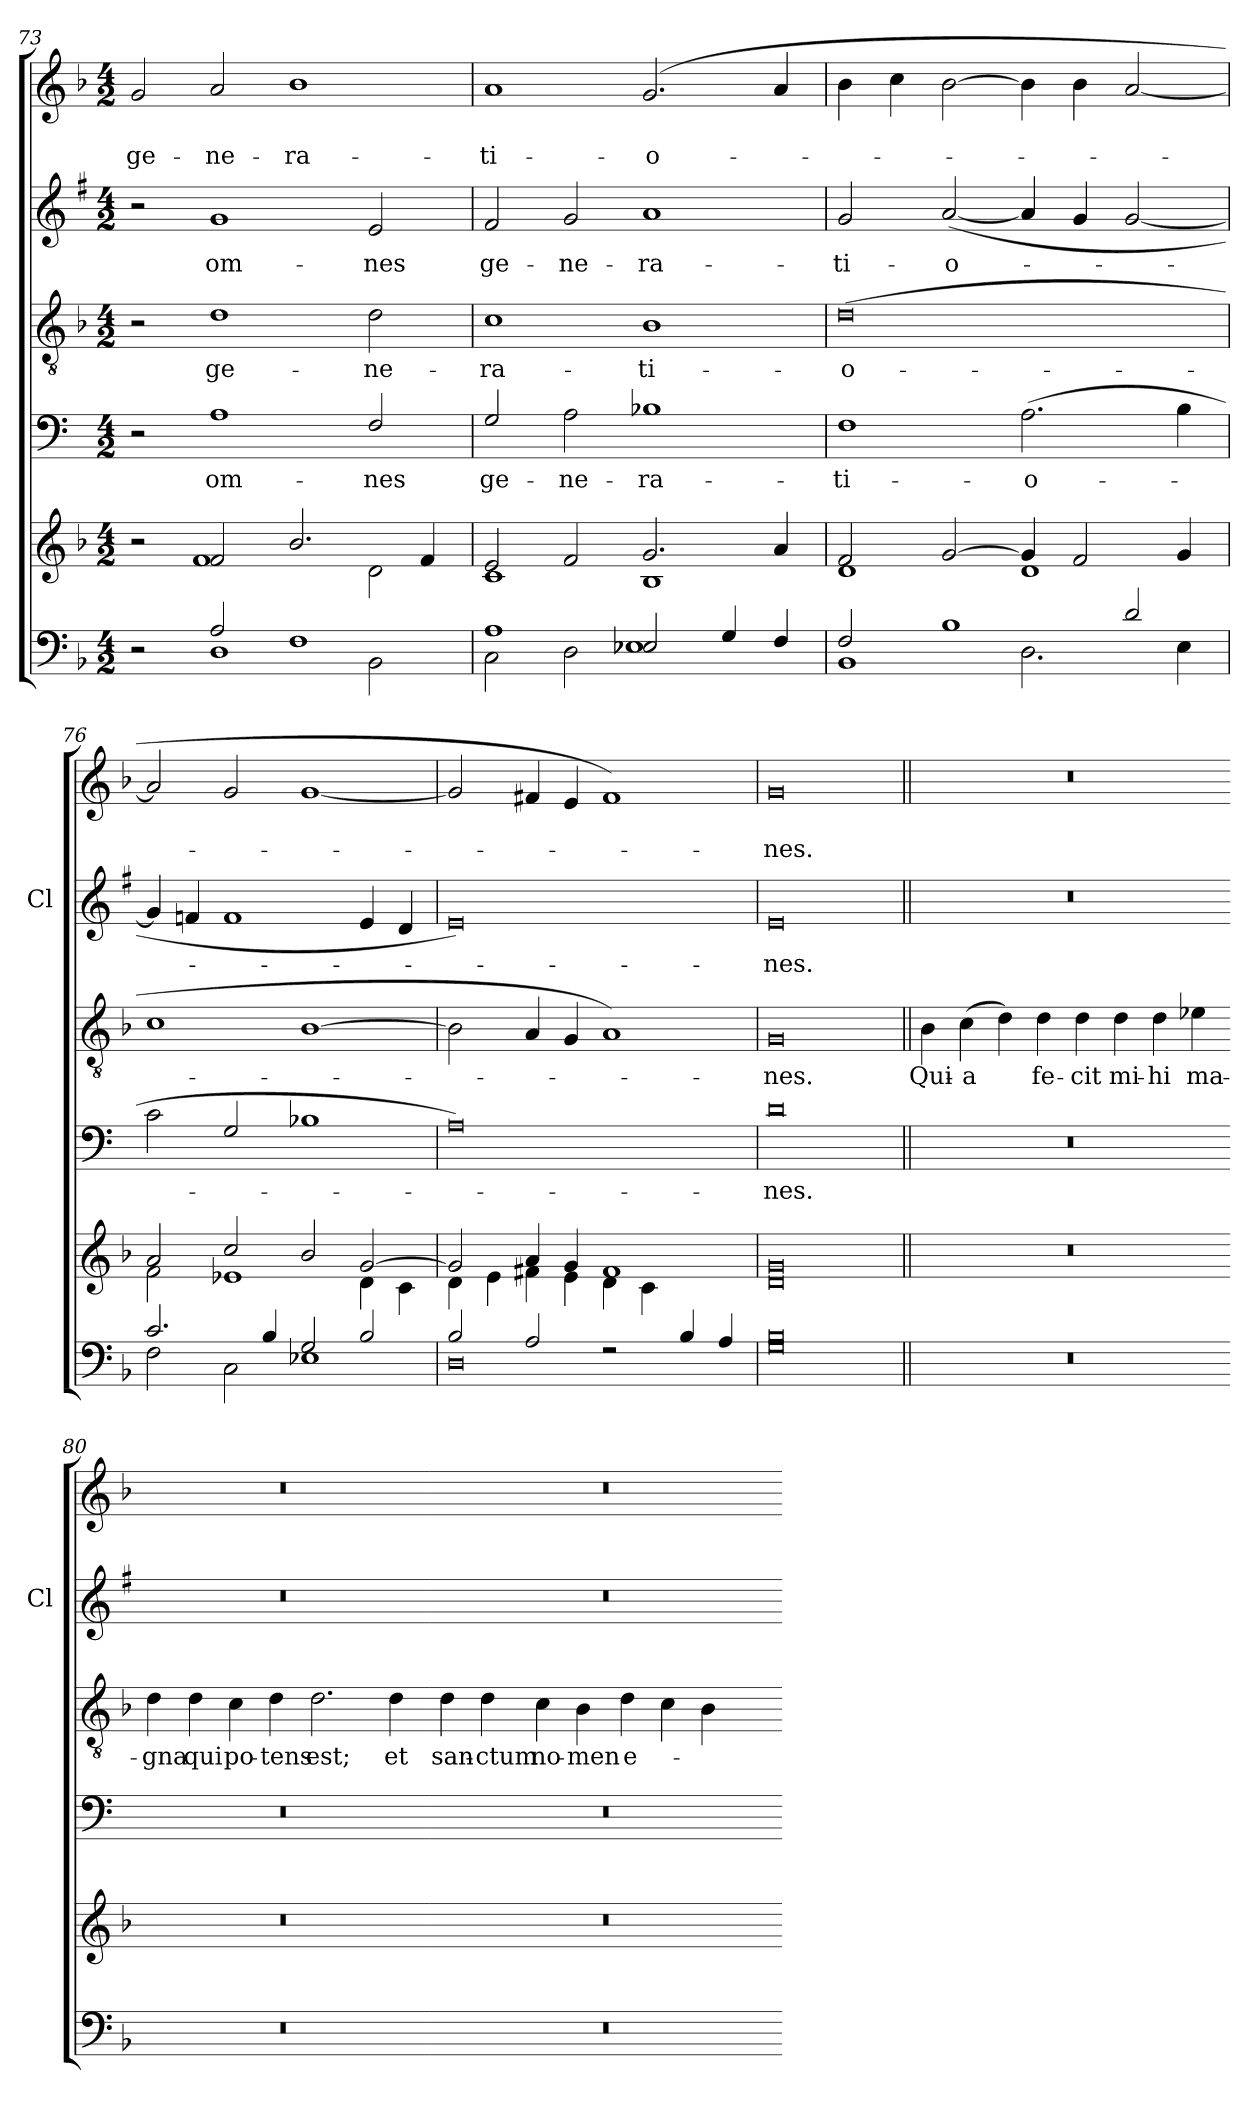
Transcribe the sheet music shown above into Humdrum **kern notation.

**kern	**kern	**kern	**text	**kern	**text	**kern	**text	**kern	**text	**text
*part5	*part5	*part4	*part4	*part3	*part3	*part2	*part2	*part1	*part1	*part1
*staff6	*staff5	*staff4	*staff4	*staff3	*staff3	*staff2	*staff2	*staff1	*staff1	*staff1
*	*	*	*	*	*	*I'Cl	*	*	*	*
*clefF4	*clefG2	*clefF4	*	*clefGv2	*	*clefG2	*	*clefG2	*	*
*	*	*ITrd4c7	*	*	*	*ITrd1c2	*	*	*	*
*k[b-]	*k[b-]	*k[b-]	*	*k[b-]	*	*k[b-]	*	*k[b-]	*	*
*F:	*F:	*F:	*	*F:	*	*F:	*	*F:	*	*
*M4/2	*M4/2	*M4/2	*	*M4/2	*	*M4/2	*	*M4/2	*	*
=73	=73	=73	=73	=73	=73	=73	=73	=73	=73	=73
*^	*^	*	*	*	*	*	*	*	*	*
!	!	!	!	!	!	!	!	!	!	!	!	!LO:LY:b
2ryy	2r	2r	2ryy	2r	.	2r	.	2r	.	2g/	.	ge-
!	!	!	!	!	!LO:LY:b	!	!LO:LY:b	!	!LO:LY:b	!	!	!LO:LY:b
2A/	1D	2f/	1f	1D	om-	1d	ge-	1f	om-	2a/	.	-ne-
!	!	!	!	!	!	!	!	!	!	!	!	!LO:LY:b
1F	.	2.b-/	.	.	.	.	.	.	.	1b-	.	-ra-
!	!	!	!	!	!LO:LY:b	!	!LO:LY:b	!	!LO:LY:b	!	!	!
.	2BB-\	.	2d\	2BB-/	-nes	2d\	-ne-	2d/	-nes	.	.	.
.	.	4f/	.	.	.	.	.	.	.	.	.	.
=74	=74	=74	=74	=74	=74	=74	=74	=74	=74	=74	=74	=74
!	!	!	!	!	!LO:LY:b	!	!LO:LY:b	!	!LO:LY:b	!	!	!LO:LY:b
1A	2C\	2e/	1c	2C/	ge-	1c	-ra-	2e/	ge-	1a	.	-ti-
!	!	!	!	!	!LO:LY:b	!	!	!	!LO:LY:b	!	!	!
.	2D\	2f/	.	2D\	-ne-	.	.	2f/	-ne-	.	.	.
!	!	!	!	!	!LO:LY:b	!	!LO:LY:b	!	!LO:LY:b	!	!	!LO:LY:b
2E-X/	1E-	2.g/	1B-	1E-X	-ra-	1B-	-ti-	1g	-ra-	(>2.g/	.	-o-
4G/	.	.	.	.	.	.	.	.	.	.	.	.
4F/	.	4a/	.	.	.	.	.	.	.	4a/	.	.
!!LO:LB:g=z
=75	=75	=75	=75	=75	=75	=75	=75	=75	=75	=75	=75	=75
!	!	!	!	!	!LO:LY:b	!	!LO:LY:b	!	!LO:LY:b	!	!	!
2F/	1BB-	2f/	1d	1BB-	-ti-	(>0d	-o-	2f/	-ti-	4b-\	.	.
.	.	.	.	.	.	.	.	.	.	4cc\	.	.
!	!	!	!	!	!	!	!	!	!LO:LY:b	!	!	!
1B-	.	[2g/	.	.	.	.	.	(>[2g/	-o-	[2b-\	.	.
!	!	!	!	!	!LO:LY:b	!	!	!	!	!	!	!
.	2.D\	4g/]	1d	(>2.D\	-o-	.	.	4g/]	.	4b-\]	.	.
.	.	2f/	.	.	.	.	.	4f/	.	4b-\	.	.
2d/	.	.	.	.	.	.	.	[2f/	.	[2a/	.	.
.	4E\	4g/	.	4E\	.	.	.	.	.	.	.	.
!!LO:PB:g=z
=76	=76	=76	=76	=76	=76	=76	=76	=76	=76	=76	=76	=76
2.c/	2F\	2a/	2f\	2F\	.	1c	.	4f/]	.	2a/]	.	.
.	.	.	.	.	.	.	.	4e-X/	.	.	.	.
.	2C\	2cc/	1e-X	2C/	.	.	.	1e-	.	2g/	.	.
4B-/	.	.	.	.	.	.	.	.	.	.	.	.
2G/	1E-X	2b-/	.	1E-X	.	[1B-	.	.	.	[1g	.	.
2B-/	.	[2g/	4d\	.	.	.	.	4d/	.	.	.	.
.	.	.	4c\	.	.	.	.	4c/	.	.	.	.
=77	=77	=77	=77	=77	=77	=77	=77	=77	=77	=77	=77	=77
2B-/	0D	2g/]	4d\	0D)	.	2B-\]	.	0d)	.	2g/]	.	.
.	.	.	4e\	.	.	.	.	.	.	.	.	.
2A/	.	4a/	4f#X\	.	.	4A/	.	.	.	4f#X/	.	.
.	.	4g/	4e\	.	.	4G/	.	.	.	4e/	.	.
2rF	.	1f#	4d\	.	.	1A)	.	.	.	1f#)	.	.
.	.	.	4c\	.	.	.	.	.	.	.	.	.
4B-/	.	.	2ryy	.	.	.	.	.	.	.	.	.
4A/	.	.	.	.	.	.	.	.	.	.	.	.
=78	=78	=78	=78	=78	=78	=78	=78	=78	=78	=78	=78	=78
!	!	!	!	!	!LO:LY:b	!	!LO:LY:b	!	!LO:LY:b	!	!	!LO:LY:b
0B-	0G	0g	0d	0G	-nes.	0G	-nes.	0d	-nes.	0g	.	-nes.
=79||	=79||	=79||	=79||	=79||	=79||	=79||	=79||	=79||	=79||	=79||	=79||	=79||
!	!	!	!	!	!	!	!LO:LY:b	!	!	!	!	!
*v	*v	*	*	*	*	*	*	*	*	*	*	*
*	*v	*v	*	*	*	*	*	*	*	*	*
0r	0r	0r	.	4B-\	Qui-	0r	.	0r	.	.
!	!	!	!	!	!LO:LY:b	!	!	!	!	!
.	.	.	.	(>4c\	-a	.	.	.	.	.
.	.	.	.	4d\)	.	.	.	.	.	.
!	!	!	!	!	!LO:LY:b	!	!	!	!	!
.	.	.	.	4d\	fe-	.	.	.	.	.
!	!	!	!	!	!LO:LY:b	!	!	!	!	!
.	.	.	.	4d\	-cit	.	.	.	.	.
!	!	!	!	!	!LO:LY:b	!	!	!	!	!
.	.	.	.	4d\	mi-	.	.	.	.	.
!	!	!	!	!	!LO:LY:b	!	!	!	!	!
.	.	.	.	4d\	-hi	.	.	.	.	.
!	!	!	!	!	!LO:LY:b	!	!	!	!	!
.	.	.	.	4e-X\	ma-	.	.	.	.	.
!!LO:LB:g=z
=80-	=80-	=80-	=80-	=80-	=80-	=80-	=80-	=80-	=80-	=80-
!	!	!	!	!	!LO:LY:b	!	!	!	!	!
0r	0r	0r	.	4d\	-gna	0r	.	0r	.	.
!	!	!	!	!	!LO:LY:b	!	!	!	!	!
.	.	.	.	4d\	qui	.	.	.	.	.
!	!	!	!	!	!LO:LY:b	!	!	!	!	!
.	.	.	.	4c\	po-	.	.	.	.	.
!	!	!	!	!	!LO:LY:b	!	!	!	!	!
.	.	.	.	4d\	-tens	.	.	.	.	.
!	!	!	!	!	!LO:LY:b	!	!	!	!	!
.	.	.	.	2.d\	est;	.	.	.	.	.
!	!	!	!	!	!LO:LY:b	!	!	!	!	!
.	.	.	.	4d\	et	.	.	.	.	.
!!LO:PB:g=z
=81-	=81-	=81-	=81-	=81-	=81-	=81-	=81-	=81-	=81-	=81-
!	!	!	!	!	!LO:LY:b	!	!	!	!	!
0r	0r	0r	.	4d\	san-	0r	.	0r	.	.
!	!	!	!	!	!LO:LY:b	!	!	!	!	!
.	.	.	.	4d\	-ctum	.	.	.	.	.
!	!	!	!	!	!LO:LY:b	!	!	!	!	!
.	.	.	.	4c\	no-	.	.	.	.	.
!	!	!	!	!	!LO:LY:b	!	!	!	!	!
.	.	.	.	4B-\	-men	.	.	.	.	.
!	!	!	!	!	!LO:LY:b	!	!	!	!	!
.	.	.	.	4d\	e-	.	.	.	.	.
.	.	.	.	4c\	.	.	.	.	.	.
.	.	.	.	4B-\	.	.	.	.	.	.
.	.	.	.	4ryy	.	.	.	.	.	.
=-	=-	=-	=-	=-	=-	=-	=-	=-	=-	=-
*-	*-	*-	*-	*-	*-	*-	*-	*-	*-	*-
